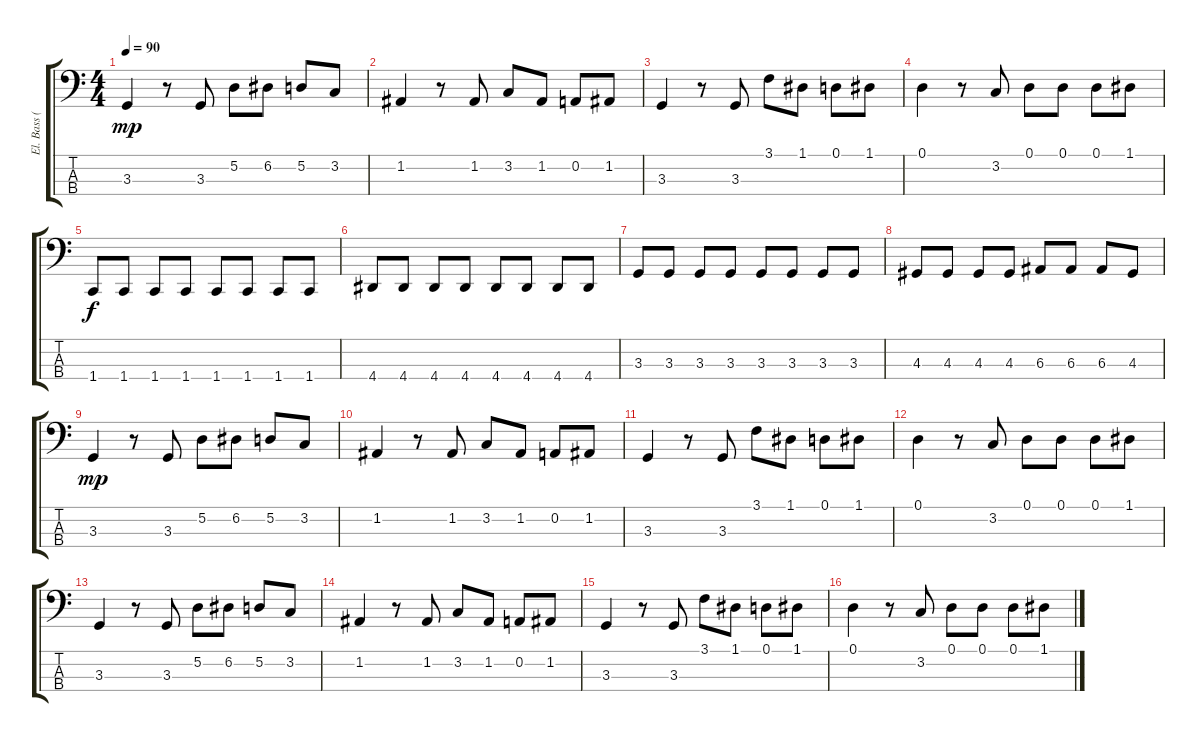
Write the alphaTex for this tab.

\track ("El. Bass (Rafi)" "El. Bass (") {instrument electricbassfinger}
\staff {score tabs}
\tuning (D2 A1 E1 B0) {hide}
\ts (4 4)
\tempo 90
\clef f4
\ks c
3.3.4{dy mp} r.8 3.3.8 5.2.8 6.2.8 5.2.8 3.2.8 |
1.2.4 r.8 1.2.8 3.2.8 1.2.8 0.2.8 1.2.8 |
3.3.4 r.8 3.3.8 3.1.8 1.1.8 0.1.8 1.1.8 |
0.1.4 r.8 3.2.8 0.1.8 0.1.8 0.1.8 1.1.8 |
1.4.8{dy f} 1.4.8 1.4.8 1.4.8 1.4.8 1.4.8 1.4.8 1.4.8 |
4.4.8 4.4.8 4.4.8 4.4.8 4.4.8 4.4.8 4.4.8 4.4.8 |
3.3.8 3.3.8 3.3.8 3.3.8 3.3.8 3.3.8 3.3.8 3.3.8 |
4.3.8 4.3.8 4.3.8 4.3.8 6.3.8 6.3.8 6.3.8 4.3.8 |
3.3.4{dy mp} r.8 3.3.8 5.2.8 6.2.8 5.2.8 3.2.8 |
1.2.4 r.8 1.2.8 3.2.8 1.2.8 0.2.8 1.2.8 |
3.3.4 r.8 3.3.8 3.1.8 1.1.8 0.1.8 1.1.8 |
0.1.4 r.8 3.2.8 0.1.8 0.1.8 0.1.8 1.1.8 |
3.3.4 r.8 3.3.8 5.2.8 6.2.8 5.2.8 3.2.8 |
1.2.4 r.8 1.2.8 3.2.8 1.2.8 0.2.8 1.2.8 |
3.3.4 r.8 3.3.8 3.1.8 1.1.8 0.1.8 1.1.8 |
0.1.4 r.8 3.2.8 0.1.8 0.1.8 0.1.8 1.1.8
